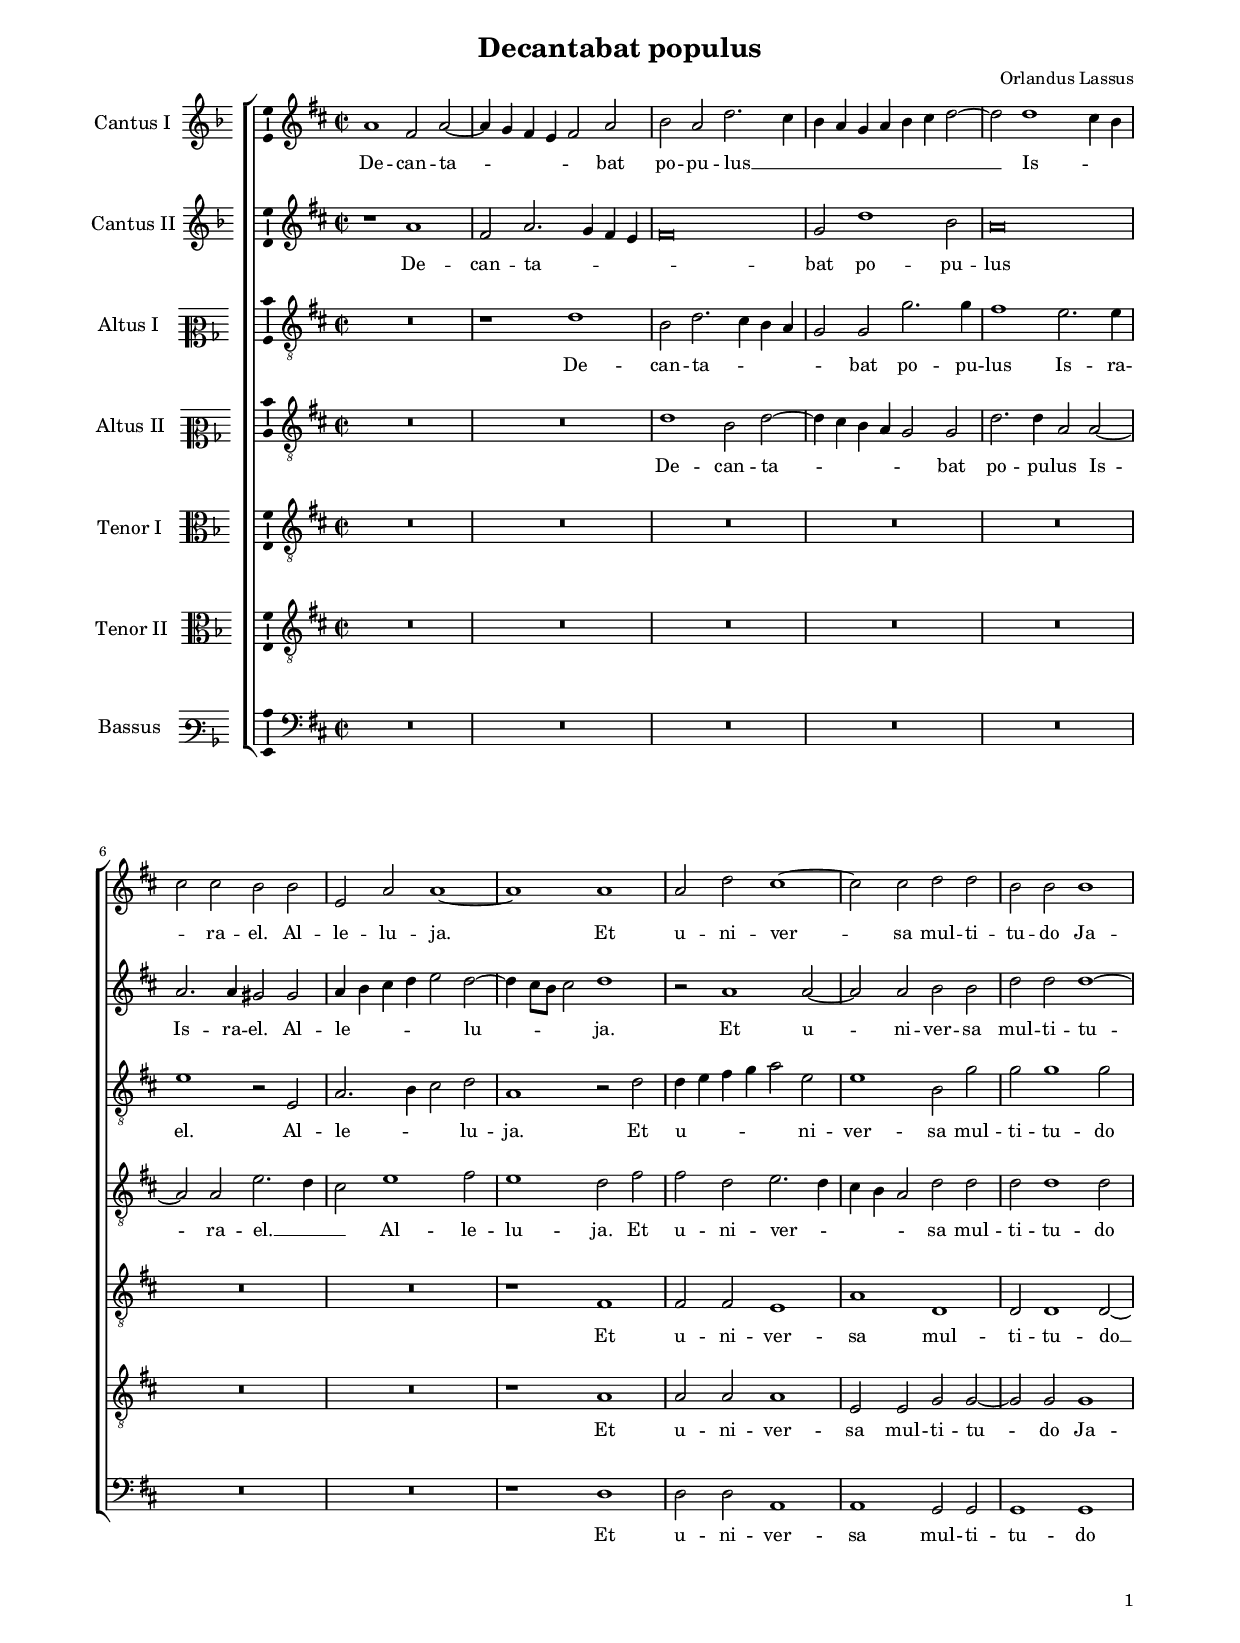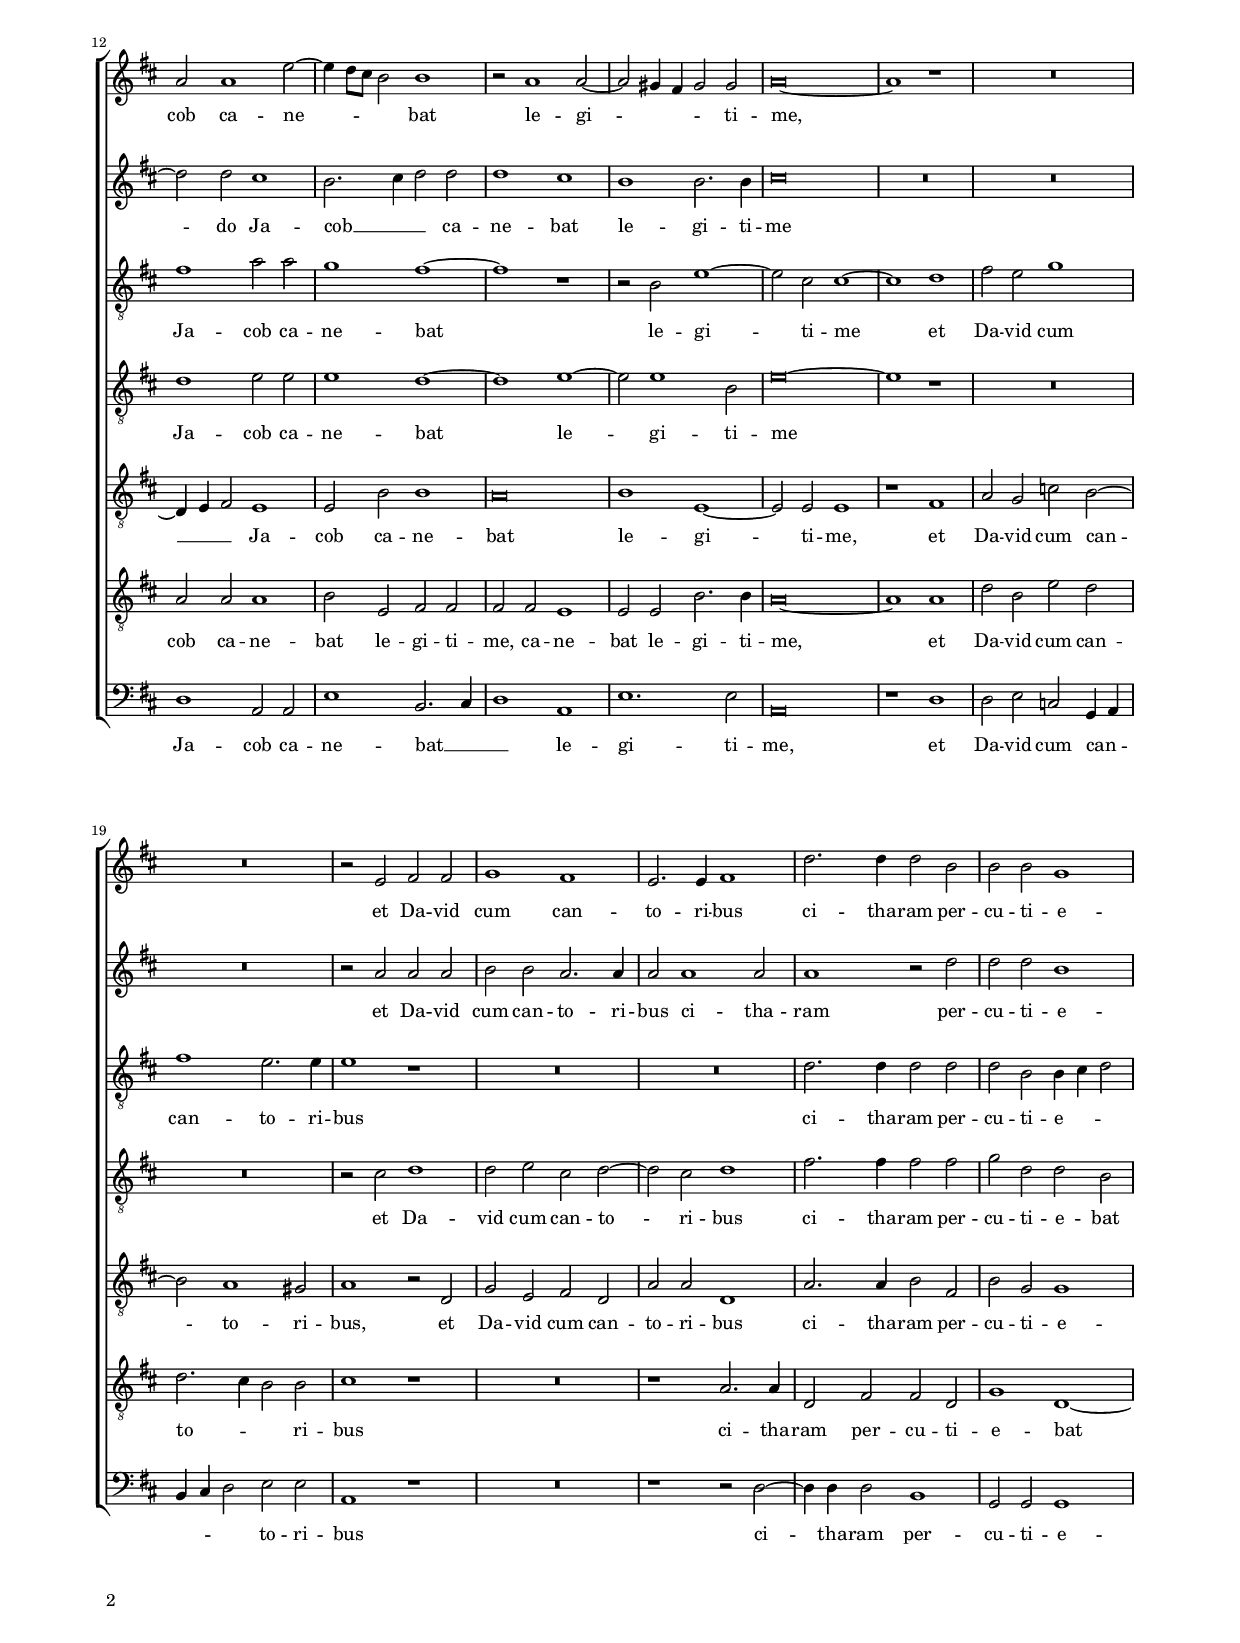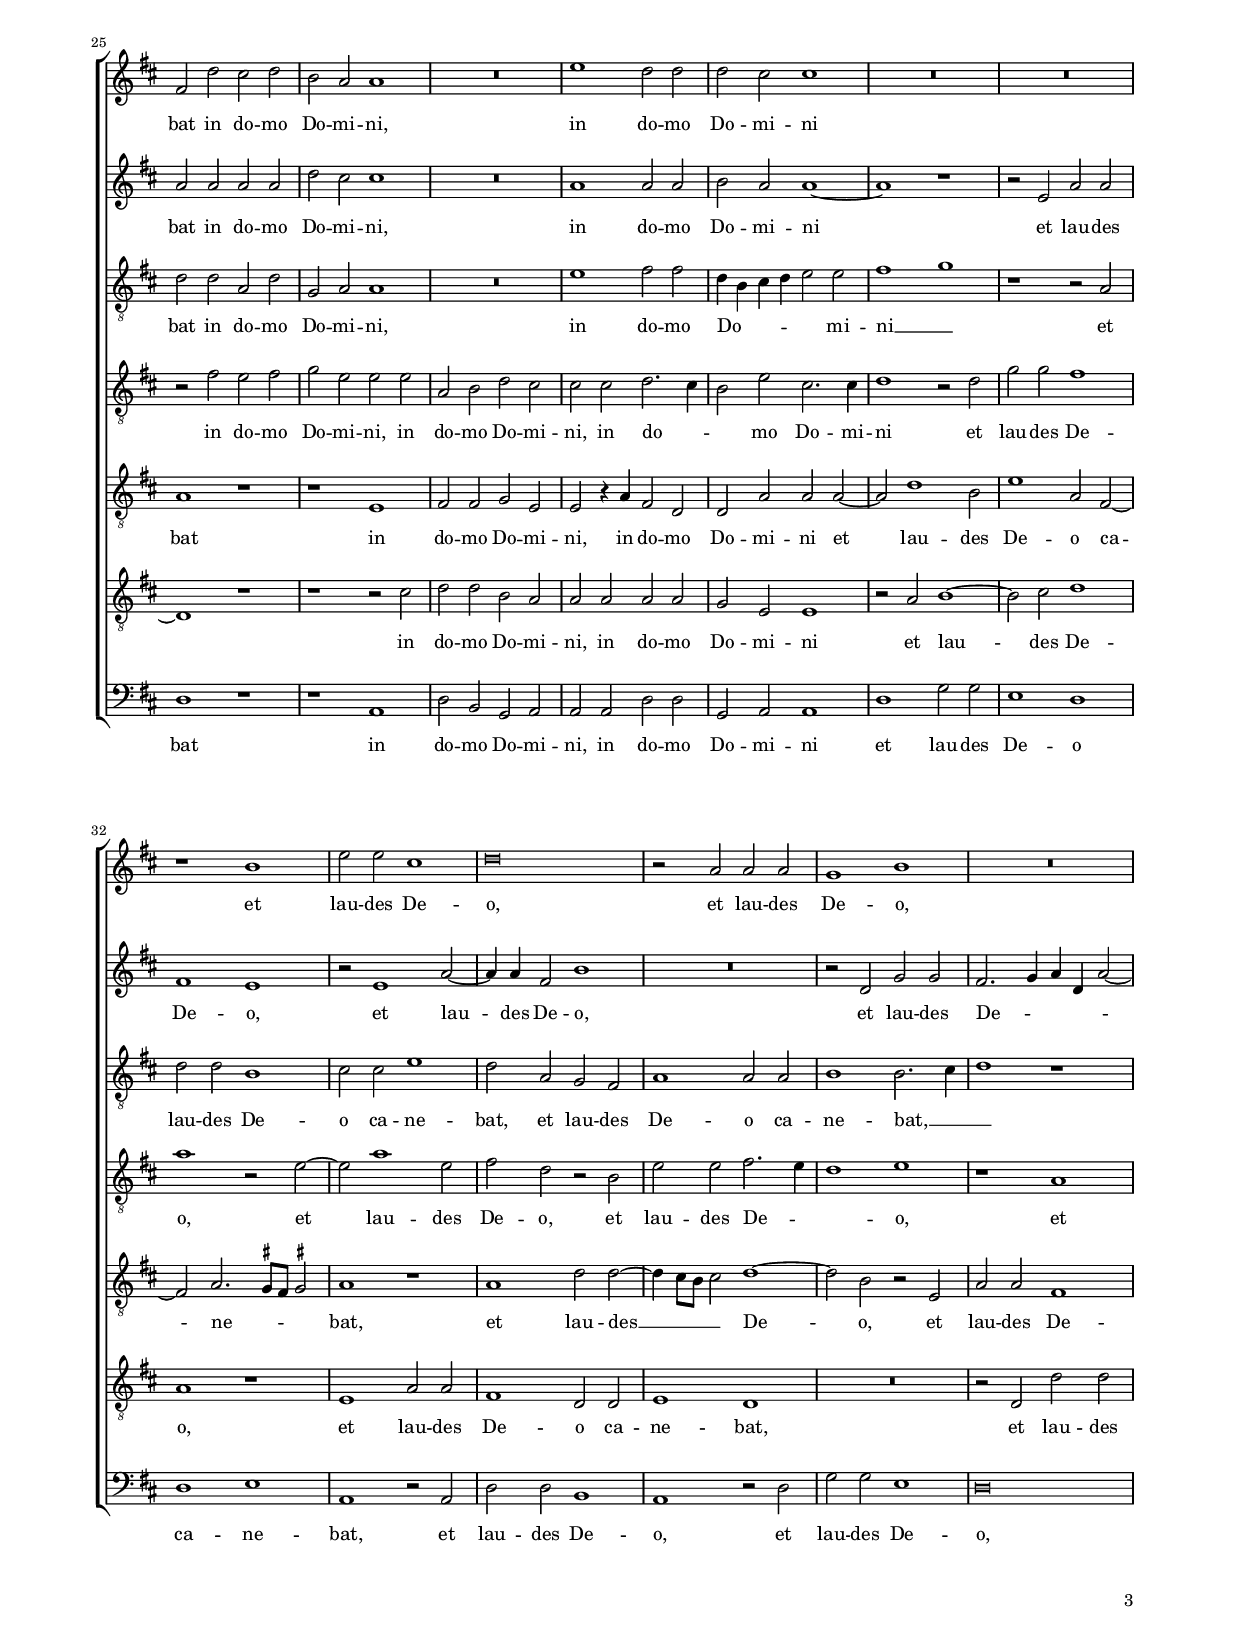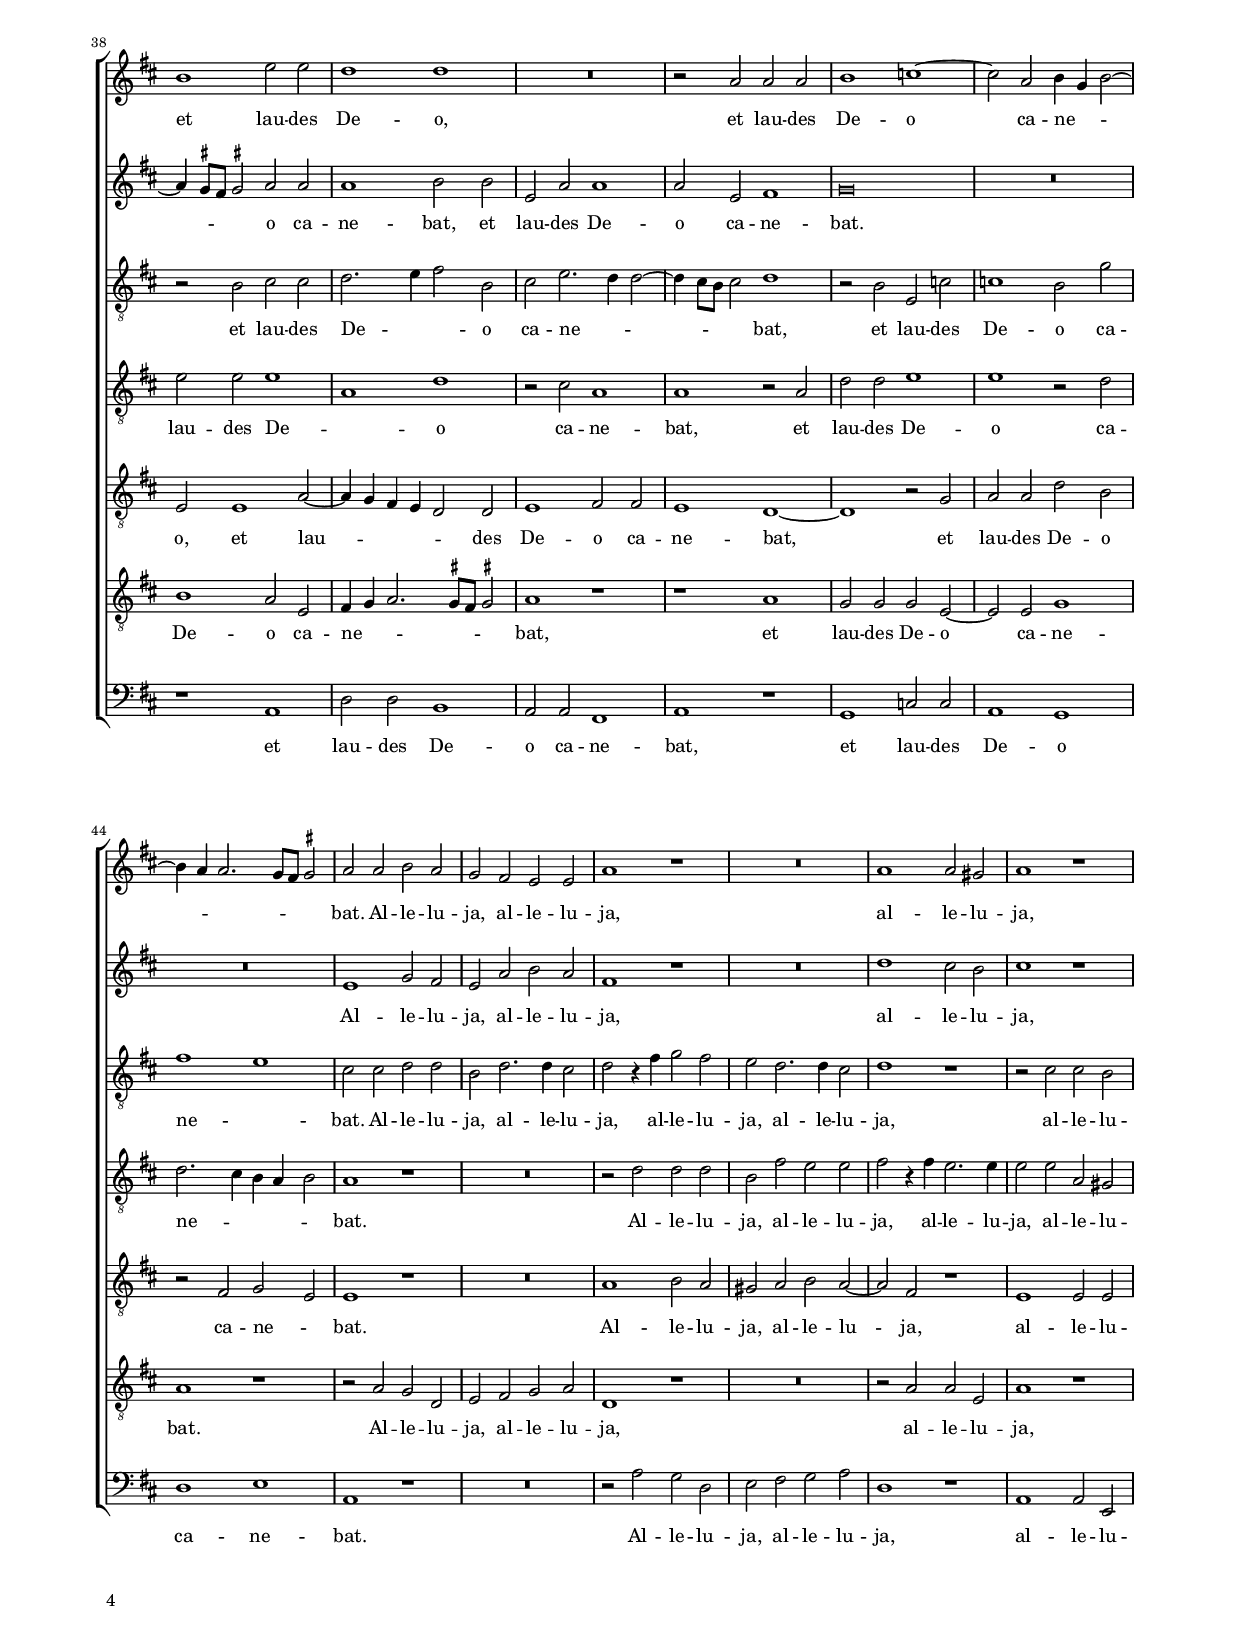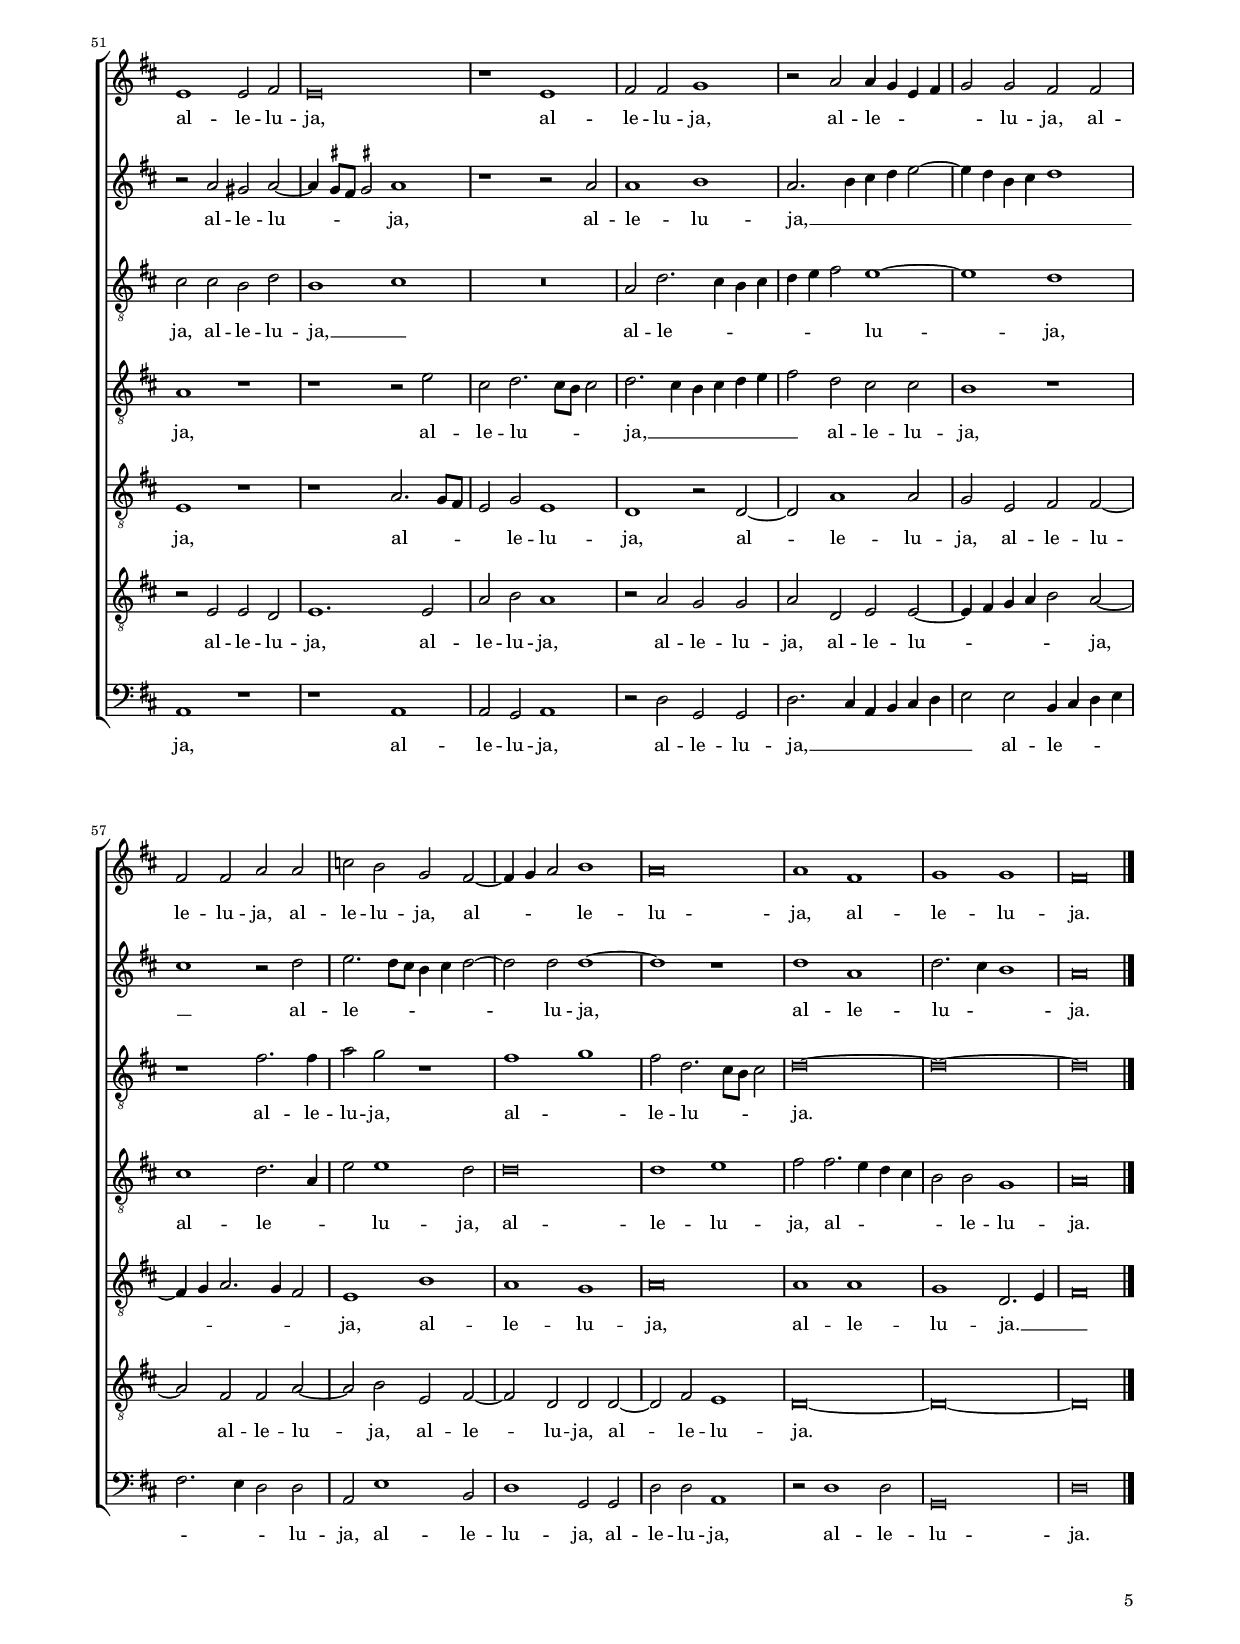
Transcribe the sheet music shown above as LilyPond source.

\header
{
  title="Decantabat populus"
  composer="Orlandus Lassus"
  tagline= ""
}

\version "2.22.0"
\include "deutsch.ly"
#(set-global-staff-size 15)
% #(set-default-paper-size "letter")
#(ly:set-option 'point-and-click #f)


\paper
	{
	top-margin = 1.8 \cm
	bottom-margin = 1.2 \cm
	left-margin = 1.8 \cm
	right-margin = 1.8 \cm
	ragged-bottom = ##f
	ragged-last-bottom = ##f
	print-page-number = ##f
	system-system-spacing = #'((basic-distance . 17) (minimum-distance . 14) (padding . 6) (strechability . 250))
    oddFooterMarkup=\markup   \fill-line { "" \fromproperty #'page:page-number-string }
    evenFooterMarkup=\markup  \fill-line { \fromproperty #'page:page-number-string "" }
    last-bottom-spacing = #'((basic-distance . 12) (minimum-distance . 7) (padding . 4))
%	systems-per-page = 2
%	min-systems-per-page = 2
	}


global = {
	\key f \major
	\time 2/2 \set Score.measureLength = #(ly:make-moment 2/1)
    \set Score.tempoHideNote = ##t
    \tempo 2 = 90
    \skip 1*2*63 \bar "|."
	}

ficta = { \once \set suggestAccidentals = ##t }
	
forget = #(define-music-function (music) (ly:music?) #{
	\accidentalStyle forget
	$music
	\accidentalStyle default
	#})


incipitcantus = \markup { \score {
	{
	\set Staff.instrumentName = \markup { \fontsize #1 "Cantus I" }
	\key f \major
	\clef violin
	s4 \bar ""
	}
	\layout  {
	raggedright = ##t
	indent = 1.6 \cm
	line-width = 2.2 \cm
	\context { \Staff \remove Time_signature_engraver }
	\override Staff.Clef.Y-extent = #'(0 . 0)
	}} \hspace #1 }


incipitquintus = \markup { \score {
	{
	\set Staff.instrumentName = \markup { \fontsize #1 "Cantus II" }
	\key f \major
	\clef violin
	s4 \bar ""
	}
	\layout  {
	raggedright = ##t
	indent = 1.6 \cm
	line-width = 2.2 \cm
	\context { \Staff \remove Time_signature_engraver }
	\override Staff.Clef.Y-extent = #'(0 . 0)
	}} \hspace #1 }

      
incipitaltus = \markup { \score {
	{
	\set Staff.instrumentName = \markup { \fontsize #1 "Altus I" }
	\key f \major
	\clef mezzosoprano
	s4 \bar ""
	}
	\layout  {
	raggedright = ##t
	indent = 1.6 \cm
	line-width = 2.2 \cm
	\context { \Staff \remove Time_signature_engraver }
	\override Staff.Clef.Y-extent = #'(0 . 0)
	}} \hspace #1 }

    
incipitsextus = \markup { \score {
	{
	\set Staff.instrumentName = \markup { \fontsize #1 "Altus II" }
	\key f \major
	\clef mezzosoprano
	s4 \bar ""
	}
	\layout  {
	raggedright = ##t
	indent = 1.6 \cm
	line-width = 2.2 \cm
	\context { \Staff \remove Time_signature_engraver }
	\override Staff.Clef.Y-extent = #'(0 . 0)
	}} \hspace #1 }
    

incipittenor = \markup { \score {
	{
	\set Staff.instrumentName = \markup { \fontsize #1 "Tenor I" }
	\key f \major
	\clef alto
	s4 \bar ""
	}
	\layout  {
	raggedright = ##t
	indent = 1.6 \cm
	line-width = 2.2 \cm
	\context { \Staff \remove Time_signature_engraver }
	\override Staff.Clef.Y-extent = #'(0 . 0)
	}} \hspace #1 }
      
      
incipitseptimus = \markup { \score {
	{
	\set Staff.instrumentName = \markup { \fontsize #1 "Tenor II" }
	\key f \major
	\clef alto
	s4 \bar ""
	}
	\layout  {
	raggedright = ##t
	indent = 1.6 \cm
	line-width = 2.2 \cm
	\context { \Staff \remove Time_signature_engraver }
	\override Staff.Clef.Y-extent = #'(0 . 0)
	}} \hspace #1 }
      
      
incipitbassus = \markup { \score {
	{
	\set Staff.instrumentName = \markup { \fontsize #1 "Bassus" }
	\key f \major
	\clef varbaritone
	s4 \bar ""
	}
	\layout  {
	raggedright = ##t
	indent = 1.6 \cm
	line-width = 2.2 \cm
	\context { \Staff \remove Time_signature_engraver }
	\override Staff.Clef.Y-extent = #'(0 . 0)
	}} \hspace #1 }


cantus =  \relative c''
	{
	c1 a2 c~
	c4 b a g a2 c
	d2 c f2. e4
	d4 c b c d e f2~
%5
	f2 f1 e4 d |
	e2 e d d
	g,2 c c1~
	c1 c
	c2 f e1~
%10
	e2 e f f |
	d2 d d1
	c2 c1 g'2~
	g4 f8 e d2 d1
	r2 c1 c2~
%15
	c2 h4 a h2 h |
	c\breve~
	c1 r
	R\breve
	R\breve
%20
	r2 g a a |
	b1 a
	g2. g4 a1
	f'2. f4 f2 d
	d2 d b1
%25
	a2 f' e f |
	d2 c c1
	R\breve
	g'1 f2 f
	f2 e e1
%30
	R\breve |
	R\breve
	r1 d
	g2 g e1
	f\breve
%35
	r2 c c c |
	b1 d
	R\breve
	d1 g2 g
	f1 f
%40
	R\breve |
	r2 c c c
	d1 es~
	es2 c d4 b d2~
	d4 c c2. b8 a \ficta h2
%45
	c2 c d c |
	b2 a g g
	c1 r
	R\breve
	c1 c2 h
%50
	c1 r |
	g1 g2 a
	g\breve
	r1 g
	a2 a b1
%55
	r2 c c4 b g a |
	b2 b a a
	a2 a c c
	es2 d b a~
	a4 b c2 d1
%60
	c\breve |
	c1 a
	b1 b
	a\breve |
	}


quintus = \relative c''
	{
	r1 c
	a2 c2. b4 a g
	a\breve
	b2 f'1 d2
%5
	c\breve |
	c2. c4 h2 h
	c4 d e f g2 f~
	f4 e8 d e2 f1
	r2 c1 c2~
%10
	c2 c d d |
	f2 f f1~
	f2 f e1
	d2. e4 f2 f
	f1 e
%15
	d1 d2. d4 |
	e\breve
	R\breve
	R\breve
	R\breve
%20
	r2 c c c |
	d2 d c2. c4
	c2 c1 c2
	c1 r2 f
	f2 f d1
%25
	c2 c c c |
	f2 e e1
	R\breve
	c1 c2 c
	d2 c c1~
%30
	c1 r |
	r2 g c c
	a1 g
	r2 g1 c2~
	c4 c a2 d1
%35
	R\breve |
	r2 f, b b
	a2. b4 c f, c'2~
	c4 \ficta h8 a \ficta h!2 c c
	c1 d2 d
%40
	g,2 c c1 |
	c2 g a1
	b\breve
	R\breve
	R\breve
%45
	g1 b2 a |
	g2 c d c
	a1 r
	R\breve
	f'1 e2 d
%50
	e1 r |
	r2 c h2 c~
	c4 \ficta h8 a \ficta h!2 c1
	r1 r2 c
	c1 d
%55
	c2. d4 e f g2~ |
	g4 f d e f1
	e1 r2 f
	g2. f8 e d4 e f2~
	f2 f f1~
%60
	f1 r |
	f1 c
	f2. e4 d1
	c\breve |
	}


altus =  \relative c'
        {
	R\breve
	r1 f
	d2 f2. e4 d c
	b2 b b'2. b4
%5
	a1 g2. g4 |
	g1 r2 g,
	c2. d4 e2 f
	c1 r2 f
	f4 g a b c2 g
%10
	g1 d2 b' |
	b2 b1 b2
	a1 c2 c
	b1 a~
	a1 r
%15
	r2 d, g1~ |
	g2 e e1~
	e1 f
	a2 g b1
	a1 g2. g4
%20
	g1 r |
	R\breve
	R\breve
	f2. f4 f2 f
	f2 d d4 e f2
%25
	f2 f c f |
	b,2 c c1
	R\breve
	g'1 a2 a
	f4 d e f g2 g
%30
	a1 b |
	r1 r2 c,
	f2 f d1
	e2 e g1
	f2 c b a
%35
	c1 c2 c |
	d1 d2. e4
	f1 r
	r2 d e e
	f2. g4 a2 d,
%40
	e2 g2. f4 f2~ |
	f4 e8 d e2 f1
	r2 d g, es'
	es1 d2 b'
	a1 g
%45
	e2 e f f |
	d2 f2. f4 e2
	f2 r4 a b2 a
	g2 f2. f4 e2
	f1 r
%50
	r2 e e d |
	e2 e d f
	d1 e
	R\breve
	c2 f2. e4 d e
%55
	f4 g a2 g1~ |
	g1 f
	r1 a2. a4
	c2 b r1
	a1 b
%60
	a2 f2. e8 d e2 |
	f\breve~
	f\breve~
	f\breve |
	}


sextus =  \relative c'
        {
	R\breve
	R\breve
	f1 d2 f~
	f4 e d c b2 b
%5
	f'2. f4 c2 c~ |
	c2 c g'2. f4
	e2 g1 a2
	g1 f2 a
	a2 f g2. f4
%10
	e4 d c2 f f |
	f2 f1 f2
	f1 g2 g
	g1 f~
	f1 g~
%15
	g2 g1 d2 |
	g\breve~
	g1 r
	R\breve
	R\breve
%20
	r2 e f1 |
	f2 g e f~
	f2 e f1
	a2. a4 a2 a
	b2 f f d
%25
	r2 a' g a |
	b2 g g g
	c,2 d f e
	e2 e f2. e4
	d2 g e2. e4
%30
	f1 r2 f |
	b2 b a1
	c1 r2 g~
	g2 c1 g2
	a2 f r d
%35
	g2 g a2. g4 |
	f1 g
	r1 c,
	g'2 g g1
	c,1 f
%40
	r2 e c1 |
	c1 r2 c
	f2 f g1
	g1 r2 f
	f2. e4 d c d2
%45
	c1 r |
	R\breve
	r2 f f f
	d2 a' g g
	a2 r4 a g2. g4
%50
	g2 g c, h |
	c1 r
	r1 r2 g'
	e2 f2. e8 d e2
	f2. e4 d e f g
%55
	a2 f e e |
	d1 r
	e1 f2. c4
	g'2 g1 f2
	f\breve
%60
	f1 g |
	a2 a2. g4 f e
	d2 d b1
	c\breve |
	}

        
tenor =  \relative c'
	{
	R\breve
	R\breve
	R\breve
	R\breve
%5
	R\breve |
	R\breve
	R\breve
	r1 a
	a2 a g1
%10
	c1 f, |
	f2 f1 f2~
	f4 g a2 g1
	g2 d' d1
	c\breve
%15
	d1 g,~ |
	g2 g g1
	r1 a
	c2 b es d~
	d2 c1 h2
%20
	c1 r2 f, |
	b2 g a f
	c'2 c f,1
	c'2. c4 d2 a
	d2 b b1
%25
	c1 r |
	r1 g
	a2 a b g
	g2 r4 c a2 f
	f2 c' c c~
%30
	c2 f1 d2 |
	g1 c,2 a~
	a2 c2. \ficta h8 a \ficta h!2
	c1 r
	c1 f2 f~
%35
	f4 e8 d e2 f1~ |
	f2 d r g,
	c2 c a1
	g2 g1 c2~
	c4 b a g f2 f
%40
	g1 a2 a |
	g1 f~
	f1 r2 b
	c2 c f d
	r2 a b g
%45
	g1 r |
	R\breve
	c1 d2 c
	h2 c d c~
	c2 a r1
%50
	g1 g2 g |
	g1 r
	r1 c2. b8 a
	g2 b g1
	f1 r2 f~
%55
	f2 c'1 c2 |
	b2 g a a~
	a4 b c2. b4 a2
	g1 d'
	c1 b
%60
	c\breve |
	c1 c
	b1 f2. g4
	a\breve |
	}


septimus  =  \relative c'
	{
	R\breve
	R\breve
	R\breve
	R\breve
%5
	R\breve |
	R\breve
	R\breve
	r1 c
	c2 c c1
%10
	g2 g b b~ |
	b2 b b1
	c2 c c1
	d2 g, a a
	a2 a g1
%15
	g2 g d'2. d4 |
	c\breve~
	c1 c
	f2 d g f
	f2. e4 d2 d
%20
	e1 r |
	R\breve
	r1 c2. c4
	f,2 a a f
	b1 f~
%25
	f1 r |
	r1 r2 e'
	f2 f d c
	c2 c c c
	b2 g g1
%30
	r2 c d1~ |
	d2 e f1
	c1 r
	g1 c2 c
	a1 f2 f
%35
	g1 f |
	R\breve
	r2 f f' f 
	d1 c2 g
	a4 b c2. \ficta h8 a \ficta h!2
%40
	c1 r |
	r1 c
	b2 b b g~
	g2 g b1
	c1 r
%45
	r2 c b f |
	g2 a b c
	f,1 r
	R\breve
	r2 c' c g
%50
	c1 r |
	r2 g g f
	g1. g2
	c2 d c1
	r2 c b b
%55
	c2 f, g g~ |
	g4 a b c d2 c~
	c2 a a c~
	c2 d g, a~
	a2 f f f~
%60
	f2 a g1 |
	f\breve~
        f\breve~
        f\breve |
	}


bassus  =  \relative c
	{
	R\breve
	R\breve
	R\breve
	R\breve
%5
	R\breve |
	R\breve
	R\breve
	r1 f
	f2 f c1
%10
	c1 b2 b |
	b1 b
	f'1 c2 c
	g'1 d2. e4
	f1 c
%15
	g'1. g2 |
	c,\breve
	r1 f
	f2 g es b4 c
	d4 e f2 g g
%20
	c,1 r |
	R\breve
	r1 r2 f~
	f4 f f2 d1
	b2 b b1
%25
	f'1 r |
	r1 c
	f2 d b c
	c2 c f f
	b,2 c c1
%30
	f1 b2 b |
	g1 f
	f1 g
	c,1 r2 c
	f2 f d1
%35
	c1 r2 f |
	b2 b g1
	f\breve
	r1 c
	f2 f d1
%40
	c2 c a1 |
	c1 r
	b1 es2 es
	c1 b
	f'1 g
%45
	c,1 r |
	R\breve
	r2 c' b f
	g2 a b c
	f,1 r
%50
	c1 c2 g |
	c1 r
	r1 c
	c2 b c1
	r2 f b, b
%55
	f'2. e4 c d e f |
	g2 g d4 e f g
	a2. g4 f2 f
	c2 g'1 d2
	f1 b,2 b
%60
	f'2 f c1 |
	r2 f1 f2
	b,\breve
	f'\breve |
	}


lyricscantus = \lyricmode {
	De -- can -- ta -- _ _ _ _ bat po -- pu -- lus __ _ _ _ _ _ _ _ _ Is -- _ _ _ ra -- el.
        Al -- le -- lu -- ja.
        Et u -- ni -- ver -- sa mul -- ti -- tu -- do Ja -- cob ca -- ne -- _ _ _ bat le -- gi -- _ _ _ ti -- me,
        et Da -- vid cum can -- to -- ri -- bus ci -- tha -- ram per -- cu -- ti -- e -- bat
        in do -- mo Do -- mi -- ni,
        in do -- mo Do -- mi -- ni
        et lau -- des De -- o,
        et lau -- des De -- o,
        et lau -- des De -- o,
        et lau -- des De -- o ca -- ne -- _ _ _ _ _ _ _ bat.
        Al -- le -- lu -- ja,
        al -- le -- lu -- ja,
        al -- le -- lu -- ja,
        al -- le -- lu -- ja,
        al -- le -- lu -- ja,
        al -- le -- _ _ _ _ lu -- ja,
        al -- le -- lu -- ja,
        al -- le -- lu -- ja,
        al -- _ _ le -- lu -- ja,
        al -- le -- lu -- ja.
	}


lyricsquintus = \lyricmode {
	De -- can -- ta -- _ _ _ _ bat po -- pu -- lus Is -- ra -- el.
        Al -- le -- _ _ _ _ lu -- _ _ _ ja.
        Et u -- ni -- ver -- sa mul -- ti -- tu -- do Ja -- cob __ _ _ ca -- ne -- bat le -- gi -- ti -- me
        et Da -- vid cum can -- to -- ri -- bus ci -- tha -- ram per -- cu -- ti -- e -- bat
        in do -- mo Do -- mi -- ni,
        in do -- mo Do -- mi -- ni
        et lau -- des De -- o,
        et lau -- des De -- o,
        et lau -- des De -- _ _ _ _ _ _ _ o ca -- ne -- bat,
        et lau -- des De -- o ca -- ne -- bat.
        Al -- le -- lu -- ja,
        al -- le -- lu -- ja,
        al -- le -- lu -- ja,
        al -- le -- lu -- _ _ _ ja,
        al -- le -- lu -- ja, __ _ _ _ _ _ _ _ _ _
        al -- le -- _ _ _ _ _ lu -- ja,
        al -- le -- lu -- _ _ ja.
	}


lyricsaltus = \lyricmode {
	De -- can -- ta -- _ _ _ _ bat po -- pu -- lus Is -- ra -- el.
        Al -- le -- _ _ lu -- ja.
        Et u -- _ _ _ _ ni -- ver -- sa mul -- ti -- tu -- do Ja -- cob ca -- ne -- bat le -- gi -- ti -- me
        et Da -- vid cum can -- to -- ri -- bus ci -- tha -- ram per -- cu -- ti -- e -- _ _ bat
        in do -- mo Do -- mi -- ni,
        in do -- mo Do -- _ _ _ _ mi -- ni __ _
        et lau -- des De -- o ca -- ne -- bat,
        et lau -- des De -- o ca -- ne -- bat, __ _ _
        et lau -- des De -- _ _ o ca -- ne -- _ _ _ _ _ bat,
        et lau -- des De -- o ca -- ne -- _ bat.
        Al -- le -- lu -- ja,
        al -- le -- lu -- ja,
        al -- le -- lu -- ja,
        al -- le -- lu -- ja,
        al -- le -- lu -- ja,
        al -- le -- lu -- ja, __ _
        al -- le -- _ _ _ _ _ _ lu -- ja,
        al -- le -- lu -- ja,
        al -- _ le -- lu -- _ _ _ ja.
	}
        
	
lyricssextus = \lyricmode {
	De -- can -- ta -- _ _ _ _ bat po -- pu -- lus Is -- ra -- el. __ _ _
        Al -- le -- lu -- ja.
        Et u -- ni -- ver -- _ _ _ _ sa mul -- ti -- tu -- do Ja -- cob ca -- ne -- bat le -- gi -- ti -- me
        et Da -- vid cum can -- to -- ri -- bus ci -- tha -- ram per -- cu -- ti -- e -- bat
        in do -- mo Do -- mi -- ni,
        in do -- mo Do -- mi -- ni,
        in do -- _ _ mo Do -- mi -- ni
        et lau -- des De -- o,
        et lau -- des De -- o,
        et lau -- des De -- _ _ o,
        et lau -- des De -- _ o ca -- ne -- bat,
        et lau -- des De -- o ca -- ne -- _ _ _ _ bat.
        Al -- le -- lu -- ja,
        al -- le -- lu -- ja,
        al -- le -- lu -- ja,
        al -- le -- lu -- ja,
        al -- le -- lu -- _ _ _ ja, __ _ _ _ _ _ _ 
        al -- le -- lu -- ja,
        al -- le -- _ _ lu -- ja,
        al -- le -- lu -- ja,
        al -- _ _ _ _ le -- lu -- ja.
	}
        
        
lyricstenor = \lyricmode {
	Et u -- ni -- ver -- sa mul -- ti -- tu -- do __ _ _ Ja -- cob ca -- ne -- bat le -- gi -- ti -- me,
        et Da -- vid cum can -- to -- ri -- bus,
        et Da -- vid cum can -- to -- ri -- bus ci -- tha -- ram per -- cu -- ti -- e -- bat
        in do -- mo Do -- mi -- ni,
        in do -- mo Do -- mi -- ni
        et lau -- des De -- o ca -- ne -- _ _ _ bat,
        et lau -- des __ _ _ _ De -- o,
        et lau -- des De -- o,
        et lau -- _ _ _ _ des De -- o ca -- ne -- bat,
        et lau -- des De -- o ca -- ne -- _ bat.
        Al -- le -- lu -- ja,
        al -- le -- lu -- ja,
        al -- le -- lu -- ja,
        al -- _ _ _ le -- lu -- ja,
        al -- le -- lu -- ja,
        al -- le -- lu -- _ _ _ _ ja,
        al -- le -- lu -- ja,
        al -- le -- lu -- ja. __ _ _
	}


lyricsseptimus = \lyricmode {
	Et u -- ni -- ver -- sa mul -- ti -- tu -- do Ja -- cob ca -- ne -- bat le -- gi -- ti -- me,
        ca -- ne -- bat le -- gi -- ti -- me,
        et Da -- vid cum can -- to -- _ _ ri -- bus ci -- tha -- ram per -- cu -- ti -- e -- bat
        in do -- mo Do -- mi -- ni,
        in do -- mo Do -- mi -- ni
        et lau -- des De -- o,
        et lau -- des De -- o ca -- ne -- bat,
        et lau -- des De -- o ca -- ne -- _ _ _ _ _ bat,
        et lau -- des De -- o ca -- ne -- bat.
        Al -- le -- lu -- ja,
        al -- le -- lu -- ja,
        al -- le -- lu -- ja,
        al -- le -- lu -- ja,
        al -- le -- lu -- ja,
        al -- le -- lu -- ja,
        al -- le -- lu -- _ _ _ _ ja,
        al -- le -- lu -- ja,
        al -- le -- lu -- ja,
        al -- le -- lu -- ja.
	}


lyricsbassus = \lyricmode {
	Et u -- ni -- ver -- sa mul -- ti -- tu -- do Ja -- cob ca -- ne -- bat __ _ _ le -- gi -- ti -- me,
        et Da -- vid cum can -- _ _ _ _ to -- ri -- bus ci -- tha -- ram per -- cu -- ti -- e -- bat
        in do -- mo Do -- mi -- ni,
        in do -- mo Do -- mi -- ni
        et lau -- des De -- o ca -- ne -- bat,
        et lau -- des De -- o,
        et lau -- des De -- o,
        et lau -- des De -- o ca -- ne -- bat,
        et lau -- des De -- o ca -- ne -- bat.
        Al -- le -- lu -- ja,
        al -- le -- lu -- ja,
        al -- le -- lu -- ja,
        al -- le -- lu -- ja,
        al -- le -- lu -- ja, __ _ _ _ _ _ _ 
        al -- le -- _ _ _ _ _ _ lu -- ja,
        al -- le -- lu -- ja,
        al -- le -- lu -- ja,
        al -- le -- lu -- ja.
	}


\score
{  
	\transpose c a, {
	\new ChoirStaff \with { \override StaffGrouper.staff-staff-spacing.basic-distance = #12 }
	<<

	\new Staff << \global
	\new Voice="v1" {
		\set Staff.instrumentName=\incipitcantus
		\set Staff.midiInstrument = "reed organ"
		\clef violin
		\cantus }
	\new Lyrics \lyricsto "v1" {\lyricscantus }
	>>


	\new Staff << \global
	\new Voice="v5" {
		\set Staff.instrumentName=\incipitquintus
		\set Staff.midiInstrument = "reed organ"
		\clef violin
		\quintus}
	\new Lyrics \lyricsto "v5" {\lyricsquintus }
	>>



	\new Staff << \global
	\new Voice="v2" {
		\set Staff.instrumentName=\incipitaltus
		\set Staff.midiInstrument = "reed organ"
		\clef "G_8" 
		\altus}
	\new Lyrics \lyricsto "v2" {\lyricsaltus }
	>>

        
        \new Staff << \global
	\new Voice="v6" {
		\set Staff.instrumentName=\incipitsextus
		\set Staff.midiInstrument = "reed organ"
		\clef "G_8" 
		\sextus}
	\new Lyrics \lyricsto "v6" {\lyricssextus }
	>>


	\new Staff << \global
	\new Voice="v3" {
		\set Staff.instrumentName=\incipittenor
		\set Staff.midiInstrument = "reed organ"
		\clef "G_8"
		\tenor }
	\new Lyrics \lyricsto "v3" {\lyricstenor }
	>>


	\new Staff << \global
	\new Voice="v7" {
		\set Staff.instrumentName=\incipitseptimus
		\set Staff.midiInstrument = "reed organ"
		\clef "G_8"
		\septimus}
	\new Lyrics \lyricsto "v7" {\lyricsseptimus }
	>>


	\new Staff << \global
	\new Voice="v4" {
		\set Staff.instrumentName=\incipitbassus
		\set Staff.midiInstrument = "reed organ"
		\clef bass 
		\bassus }
	\new Lyrics \lyricsto "v4" {\lyricsbassus}
	>>

	>>
	} % transpose

	\layout
	{
	indent = 2.5 \cm
	\context { \Lyrics \override VerticalAxisGroup.nonstaff-relatedstaff-spacing.padding = #1.5 }
%	\context { \Lyrics \override LyricText.font-size = #1 }
	\context { \Staff \override TimeSignature.break-visibility = #end-of-line-invisible }
    \context { \Staff \consists "Ambitus_engraver" }
	\context { \Score \override BarNumber.padding = #2 }
	\context { \Voice \override NoteHead.style = #'baroque }
	}

\midi
	{
	}

}


% EOF
